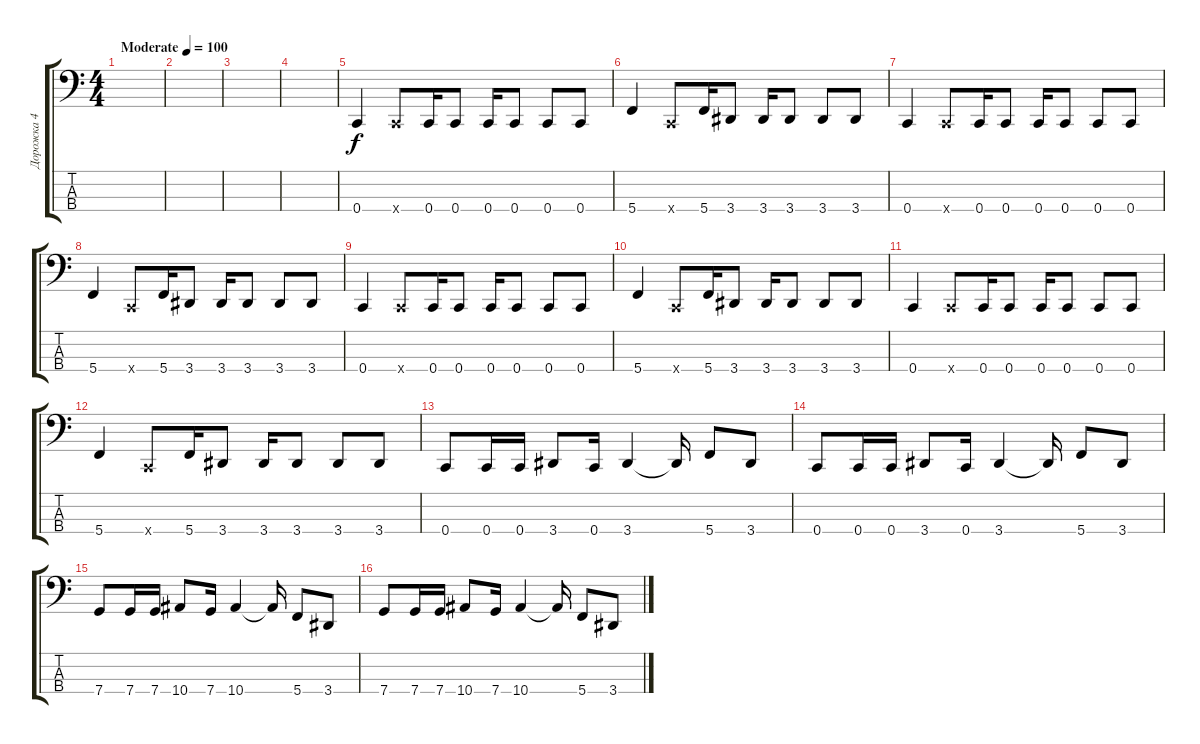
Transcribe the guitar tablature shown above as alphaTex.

\track ("Дорожка 4" "Дорожка 4") {instrument slapbass2}
\staff {score tabs}
\tuning (G2 D2 G1 C1) {hide}
\ts (4 4)
\tempo (100 "Moderate")
\clef f4
\ks c
|
|
|
|
0.4.4 0.4{x}.8 0.4.16 0.4.8 0.4.16 0.4.8 0.4.8 0.4.8 |
5.4.4 0.4{x}.8 5.4.16 3.4.8 3.4.16 3.4.8 3.4.8 3.4.8 |
0.4.4 0.4{x}.8 0.4.16 0.4.8 0.4.16 0.4.8 0.4.8 0.4.8 |
5.4.4 0.4{x}.8 5.4.16 3.4.8 3.4.16 3.4.8 3.4.8 3.4.8 |
0.4.4 0.4{x}.8 0.4.16 0.4.8 0.4.16 0.4.8 0.4.8 0.4.8 |
5.4.4 0.4{x}.8 5.4.16 3.4.8 3.4.16 3.4.8 3.4.8 3.4.8 |
0.4.4 0.4{x}.8 0.4.16 0.4.8 0.4.16 0.4.8 0.4.8 0.4.8 |
5.4.4 0.4{x}.8 5.4.16 3.4.8 3.4.16 3.4.8 3.4.8 3.4.8 |
0.4.8{instrument electricbassfinger} 0.4.16 0.4.16 3.4.8 0.4.16 3.4.4 3.4{t}.16 5.4.8 3.4.8 |
0.4.8 0.4.16 0.4.16 3.4.8 0.4.16 3.4.4 3.4{t}.16 5.4.8 3.4.8 |
7.4.8 7.4.16 7.4.16 10.4.8 7.4.16 10.4.4 10.4{t}.16 5.4.8 3.4.8 |
7.4.8 7.4.16 7.4.16 10.4.8 7.4.16 10.4.4 10.4{t}.16 5.4.8 3.4.8
